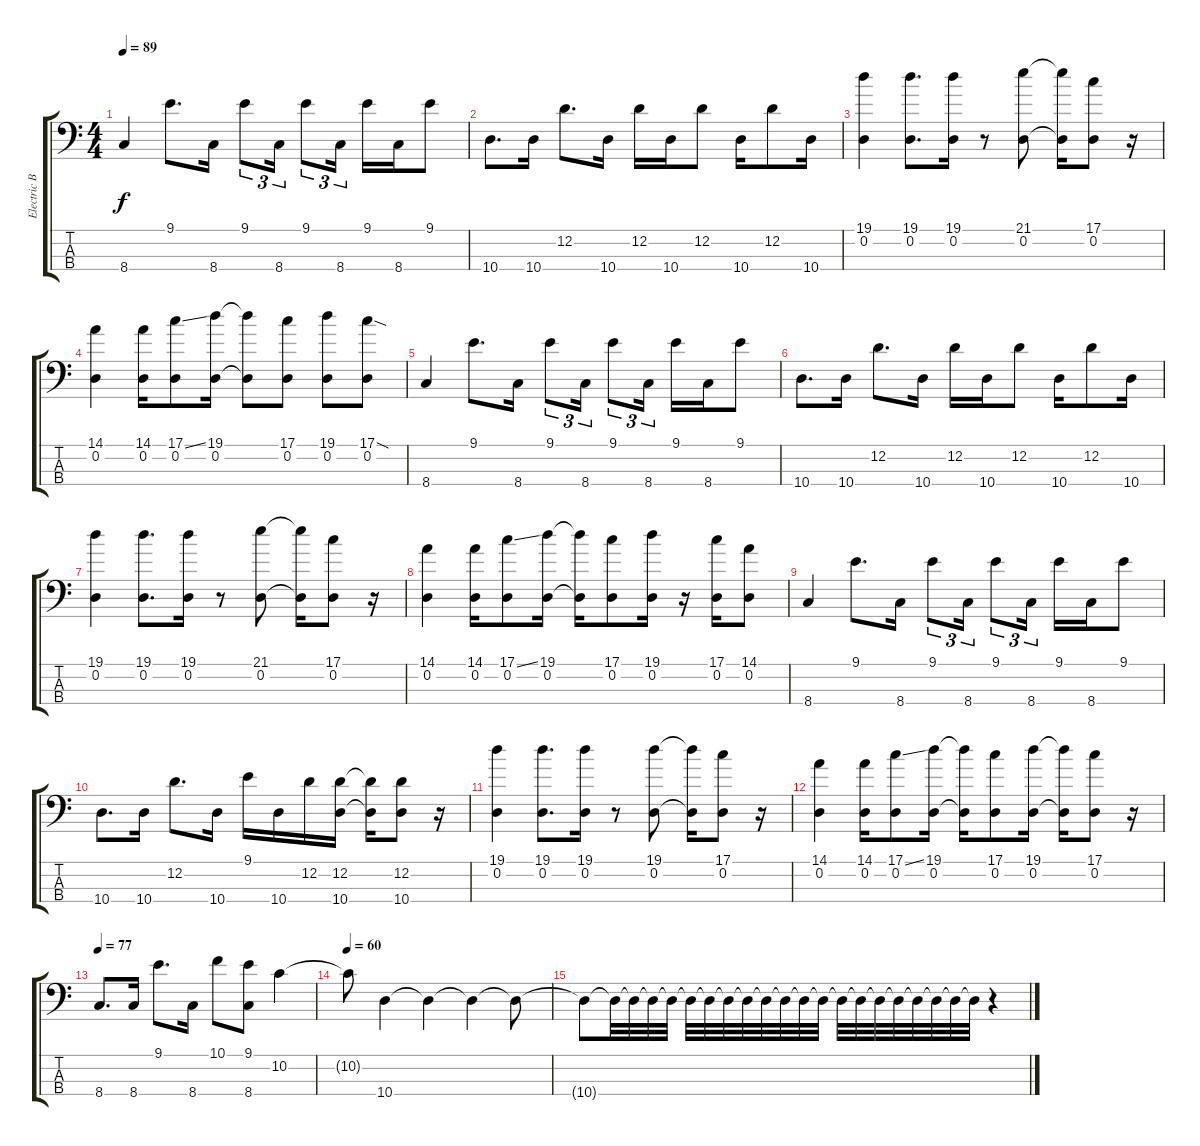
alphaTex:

\track ("Electric Bass" "Electric B") {instrument electricbassfinger}
\staff {score tabs}
\tuning (G2 D2 A1 E1) {hide}
\ts (4 4)
\tempo 89
\clef f4
\ks c
8.4.4{dy f} 9.1.8{d} 8.4.16 9.1.8{tu (3 2)} 8.4.16{tu (3 2)} 9.1.8{tu (3 2)} 8.4.16{tu (3 2)} 9.1.16 8.4.16 9.1.8 |
10.4.8{d} 10.4.16 12.2.8{d} 10.4.16 12.2.16 10.4.16 12.2.8 10.4.16 12.2.8 10.4.16 |
(19.1 0.2).4 (19.1 0.2).8{d} (19.1 0.2).16 r.8 (21.1 0.2).8 (21.1{t} 0.2{t}).16 (17.1 0.2).8 r.16 |
(14.1 0.2).4 (14.1 0.2).16 (17.1{ss} 0.2).8 (19.1 0.2).16 (19.1{t} 0.2{t}).8 (17.1 0.2).8 (19.1 0.2).8 (17.1{sod} 0.2).8 |
8.4.4 9.1.8{d} 8.4.16 9.1.8{tu (3 2)} 8.4.16{tu (3 2)} 9.1.8{tu (3 2)} 8.4.16{tu (3 2)} 9.1.16 8.4.16 9.1.8 |
10.4.8{d} 10.4.16 12.2.8{d} 10.4.16 12.2.16 10.4.16 12.2.8 10.4.16 12.2.8 10.4.16 |
(19.1 0.2).4 (19.1 0.2).8{d} (19.1 0.2).16 r.8 (21.1 0.2).8 (21.1{t} 0.2{t}).16 (17.1 0.2).8 r.16 |
(14.1 0.2).4 (14.1 0.2).16 (17.1{ss} 0.2).8 (19.1 0.2).16 (19.1{t} 0.2{t}).16 (17.1 0.2).8 (19.1 0.2).16 r.16 (17.1 0.2).16 (14.1 0.2).8 |
8.4.4 9.1.8{d} 8.4.16 9.1.8{tu (3 2)} 8.4.16{tu (3 2)} 9.1.8{tu (3 2)} 8.4.16{tu (3 2)} 9.1.16 8.4.16 9.1.8 |
10.4.8{d} 10.4.16 12.2.8{d} 10.4.16 9.1.16 10.4.16 12.2.16 (12.2 10.4).16 (12.2{t} 10.4{t}).16 (12.2 10.4).8 r.16 |
(19.1 0.2).4 (19.1 0.2).8{d} (19.1 0.2).16 r.8 (19.1 0.2).8 (19.1{t} 0.2{t}).16 (17.1 0.2).8 r.16 |
(14.1 0.2).4 (14.1 0.2).16 (17.1{ss} 0.2).8 (19.1 0.2).16 (19.1{t} 0.2{t}).16 (17.1 0.2).8 (19.1 0.2).16 (19.1{t} 0.2{t}).16 (17.1 0.2).8 r.16 |
\tempo 77
8.4.8{d} 8.4.16 9.1.8{d} 8.4.16 10.1.8 (9.1 8.4).8 10.2.4 |
\tempo 60
10.2{t}.8 10.4.4 10.4{t}.4 10.4{t}.4 10.4{t}.8 |
10.4{t}.8 10.4{t}.32 10.4{t}.32 10.4{t}.32 10.4{t}.32 10.4{t}.32 10.4{t}.32 10.4{t}.32 10.4{t}.32 10.4{t}.32 10.4{t}.32 10.4{t}.32 10.4{t}.32 10.4{t}.32 10.4{t}.32 10.4{t}.32 10.4{t}.32 10.4{t}.32 10.4{t}.32 10.4{t}.32 10.4{t}.32 r.4
